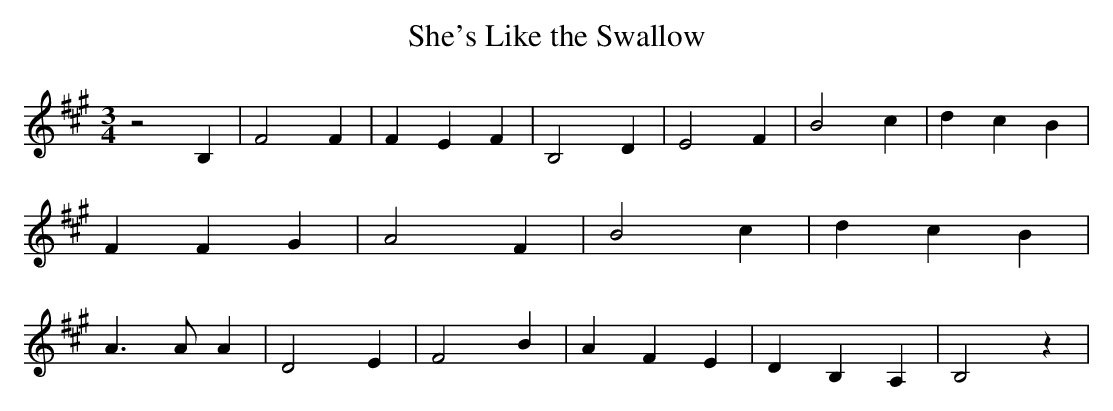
X:1
T:She's Like the Swallow
M:3/4
L:1/4
K:A
 z2 B,| F2 F| F E F| B,2 D| E2 F| B2 c| d c B| F F G| A2 F| B2 c| d- c B|\
 A3/2 A/2 A| D2 E| F2 B| A F E| D- B, A,| B,2 z|
